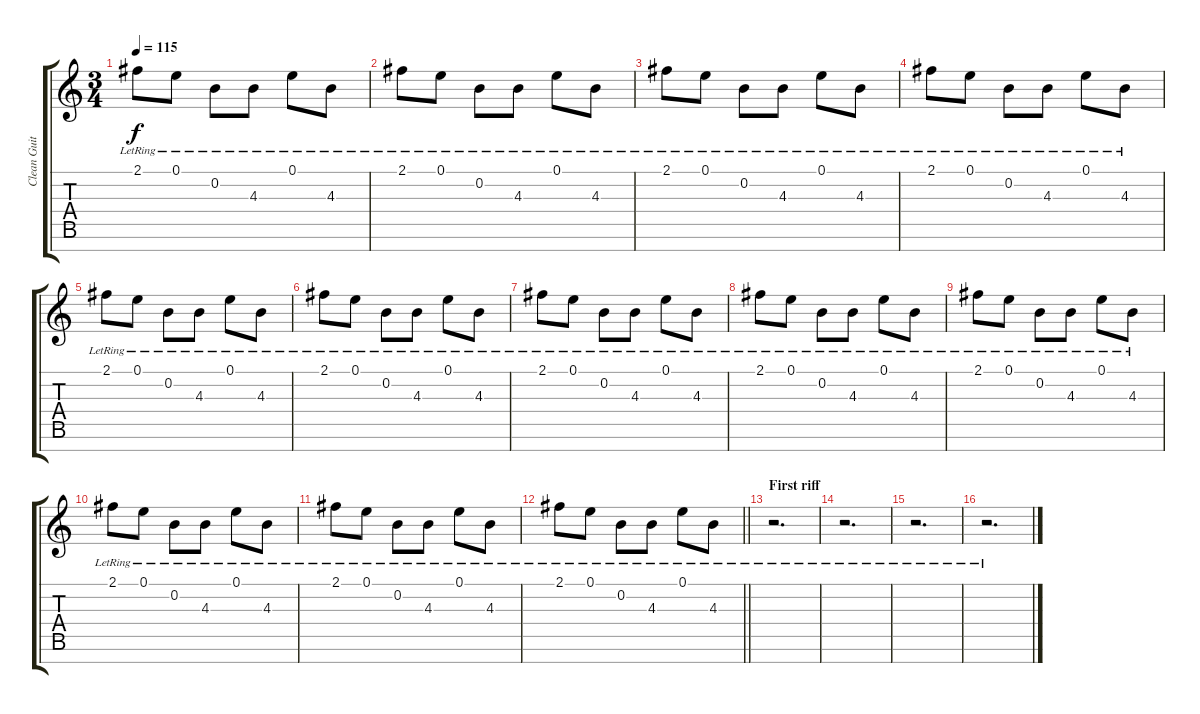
\track ("Clean Guitar" "Clean Guit") {instrument electricguitarclean}
\staff {score tabs}
\tuning (E4 B3 G3 D3 A2 E2 B1) {hide}
\ts (3 4)
\tempo 115
\clef g2
\ks c
2.1{lr}.8{dy f instrument electricguitarclean} 0.1{lr}.8 0.2{lr}.8 4.3{lr}.8 0.1{lr}.8 4.3{lr}.8 |
2.1{lr}.8 0.1{lr}.8 0.2{lr}.8 4.3{lr}.8 0.1{lr}.8 4.3{lr}.8 |
2.1{lr}.8 0.1{lr}.8 0.2{lr}.8 4.3{lr}.8 0.1{lr}.8 4.3{lr}.8 |
2.1{lr}.8 0.1{lr}.8 0.2{lr}.8 4.3{lr}.8 0.1{lr}.8 4.3{lr}.8 |
2.1{lr}.8 0.1{lr}.8 0.2{lr}.8 4.3{lr}.8 0.1{lr}.8 4.3{lr}.8 |
2.1{lr}.8 0.1{lr}.8 0.2{lr}.8 4.3{lr}.8 0.1{lr}.8 4.3{lr}.8 |
2.1{lr}.8 0.1{lr}.8 0.2{lr}.8 4.3{lr}.8 0.1{lr}.8 4.3{lr}.8 |
2.1{lr}.8 0.1{lr}.8 0.2{lr}.8 4.3{lr}.8 0.1{lr}.8 4.3{lr}.8 |
2.1{lr}.8 0.1{lr}.8 0.2{lr}.8 4.3{lr}.8 0.1{lr}.8 4.3{lr}.8 |
2.1{lr}.8 0.1{lr}.8 0.2{lr}.8 4.3{lr}.8 0.1{lr}.8 4.3{lr}.8 |
2.1{lr}.8 0.1{lr}.8 0.2{lr}.8 4.3{lr}.8 0.1{lr}.8 4.3{lr}.8 |
\barLineRight lightlight
2.1{lr}.8 0.1{lr}.8 0.2{lr}.8 4.3{lr}.8 0.1{lr}.8 4.3{lr}.8 |
\section ("" "First riff")
r.2{d} |
r.2{d} |
r.2{d} |
r.2{d}
